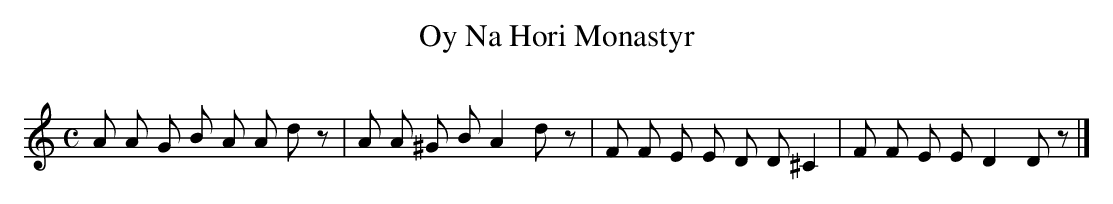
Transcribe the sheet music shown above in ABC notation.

X:1
T:Oy Na Hori Monastyr
Q:70
M:C
L:1/8
K:DDOR
A A G B A A d z | A A ^G B A2 d z | \
F F E E D D ^C2 | F F E E D2 D z |]
